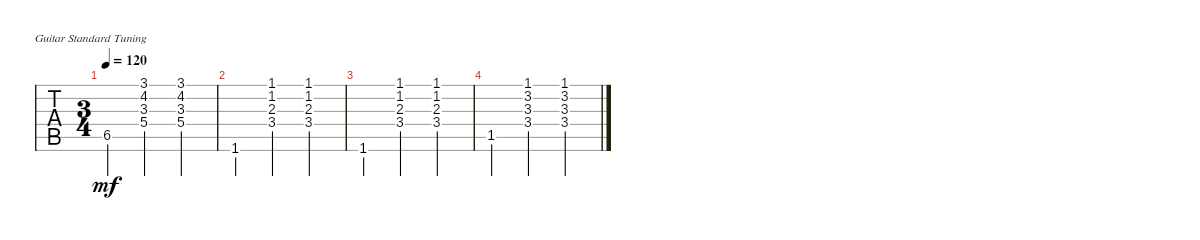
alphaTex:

\defaultSystemsLayout 4
\bracketExtendMode groupsimilarinstruments
\singleTrackTrackNamePolicy hidden
\multiTrackTrackNamePolicy hidden
\otherSystemsTrackNameOrientation horizontal
\track ("Gtr Backup" "GtrBk") {instrument acousticguitarsteel}
\staff {tabs}
\tuning (E4 B3 G3 D3 A2 E2)
\ts (3 4)
\tempo 120
\clef g2
\ks bb
6.5.4{dy mf} (5.4 3.3 4.2 3.1).4 (5.4 3.3 4.2 3.1).4 |
1.6.4 (3.4 2.3 1.1 1.2).4 (3.4 2.3 1.1 1.2).4 |
1.6.4 (3.4 2.3 1.1 1.2).4 (3.4 2.3 1.1 1.2).4 |
1.5.4 (3.4 3.3 3.2 1.1).4 (3.4 3.3 3.2 1.1).4
